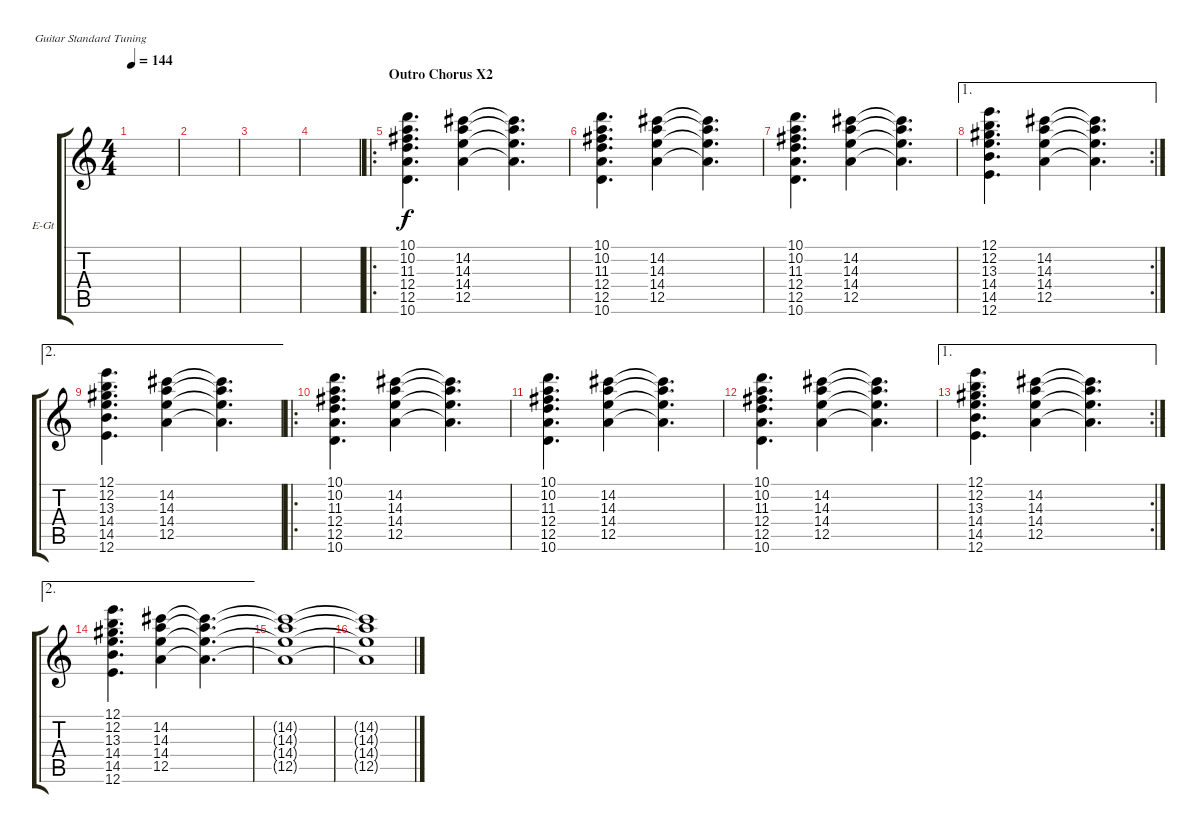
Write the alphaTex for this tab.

\defaultSystemsLayout 4
\bracketExtendMode groupsimilarinstruments
\firstSystemTrackNameOrientation horizontal
\otherSystemsTrackNameOrientation horizontal
\track ("Nick Valensi" "E-Gt") {instrument electricguitarclean}
\staff {score tabs}
\tuning (E4 B3 G3 D3 A2 E2)
\ts (4 4)
\tempo 144
\clef g2
\ks c
|
|
|
|
\ro
\section ("" "Outro Chorus X2")
(10.6 12.5 12.4 11.3 10.2 10.1).4{d} (12.5 14.4 14.3 14.2).4 (14.2{t} 14.3{t} 14.4{t} 12.5{t}).4{d} |
(10.6 12.5 12.4 11.3 10.2 10.1).4{d} (12.5 14.4 14.3 14.2).4 (14.2{t} 14.3{t} 14.4{t} 12.5{t}).4{d} |
(10.6 12.5 12.4 11.3 10.2 10.1).4{d} (12.5 14.4 14.3 14.2).4 (14.2{t} 14.3{t} 14.4{t} 12.5{t}).4{d} |
\ae 1
\rc 2
(14.5 12.6 14.4 13.3 12.2 12.1).4{d} (12.5 14.4 14.3 14.2).4 (14.2{t} 14.3{t} 14.4{t} 12.5{t}).4{d} |
\ae 2
(14.5 12.6 14.4 13.3 12.2 12.1).4{d} (12.5 14.4 14.3 14.2).4 (14.2{t} 14.3{t} 14.4{t} 12.5{t}).4{d} |
\ro
(10.6 12.5 12.4 11.3 10.2 10.1).4{d} (12.5 14.4 14.3 14.2).4 (14.2{t} 14.3{t} 14.4{t} 12.5{t}).4{d} |
(10.6 12.5 12.4 11.3 10.2 10.1).4{d} (12.5 14.4 14.3 14.2).4 (14.2{t} 14.3{t} 14.4{t} 12.5{t}).4{d} |
(10.6 12.5 12.4 11.3 10.2 10.1).4{d} (12.5 14.4 14.3 14.2).4 (14.2{t} 14.3{t} 14.4{t} 12.5{t}).4{d} |
\ae 1
\rc 2
(14.5 12.6 14.4 13.3 12.2 12.1).4{d} (12.5 14.4 14.3 14.2).4 (14.2{t} 14.3{t} 14.4{t} 12.5{t}).4{d} |
\ae 2
(14.5 12.6 14.4 13.3 12.2 12.1).4{d} (12.5 14.4 14.3 14.2).4 (14.2{t} 14.3{t} 14.4{t} 12.5{t}).4{d} |
(14.2{t} 14.3{t} 14.4{t} 12.5{t}).1 |
(14.2{t} 14.3{t} 14.4{t} 12.5{t}).1
